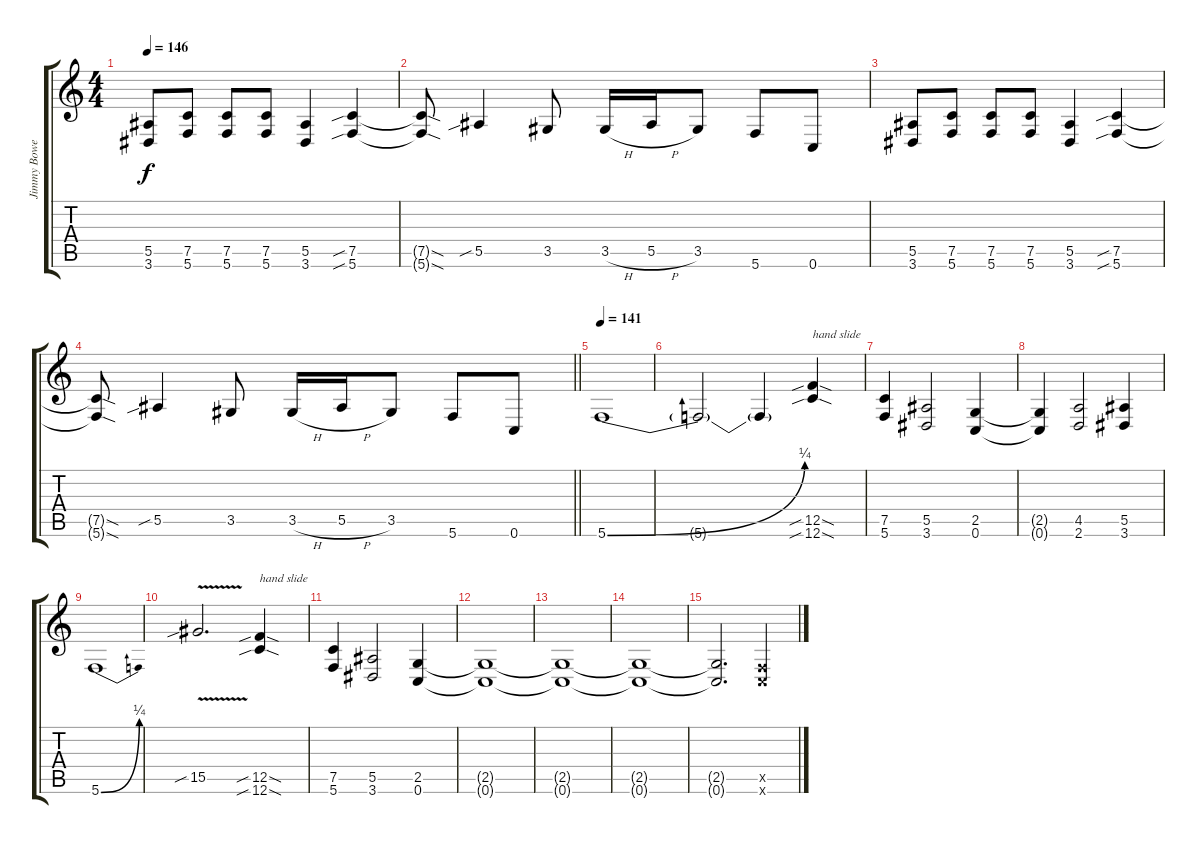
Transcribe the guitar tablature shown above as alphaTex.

\track ("Jimmy Bower" "Jimmy Bowe") {instrument distortionguitar}
\staff {score tabs}
\tuning (C4 G3 Eb3 Bb2 F2 C2) {hide}
\ts (4 4)
\tempo 146
\clef g2
\ks c
(5.5 3.6).8{dy f} (7.5 5.6).8 (7.5 5.6).8 (7.5 5.6).8 (5.5 3.6).4 (7.5{sib} 5.6{sib}).4 |
(7.5{sod t} 5.6{sod t}).8 5.5{sib}.4 3.5.8 3.5{h}.16 5.5{h}.16 3.5.8 5.6.8 0.6.8 |
(5.5 3.6).8 (7.5 5.6).8 (7.5 5.6).8 (7.5 5.6).8 (5.5 3.6).4 (7.5{sib} 5.6{sib}).4 |
\barLineRight lightlight
(7.5{sod t} 5.6{sod t}).8 5.5{sib}.4 3.5.8 3.5{h}.16 5.5{h}.16 3.5.8 5.6.8 0.6.8 |
\section ("" "")
\tempo 141
5.6{be (bend 0 0 60 1)}.1 |
5.6{t}.2 5.6{t}.4 (12.5{sib sod} 12.6{sib sod}).4{txt "hand slide"} |
(7.5 5.6).4 (5.5 3.6).2 (2.5 0.6).4 |
(2.5{t} 0.6{t}).4 (4.5 2.6).2 (5.5 3.6).4 |
5.6{be (bend 0 0 60 1)}.1 |
15.5{v sib}.2{d} (12.5{sib sod} 12.6{sib sod}).4{txt "hand slide"} |
(7.5 5.6).4 (5.5 3.6).2 (2.5 0.6).4 |
(2.5{t} 0.6{t}).1 |
(2.5{t} 0.6{t}).1 |
(2.5{t} 0.6{t}).1 |
(2.5{t} 0.6{t}).2{d} (0.5{x} 0.6{x}).4
